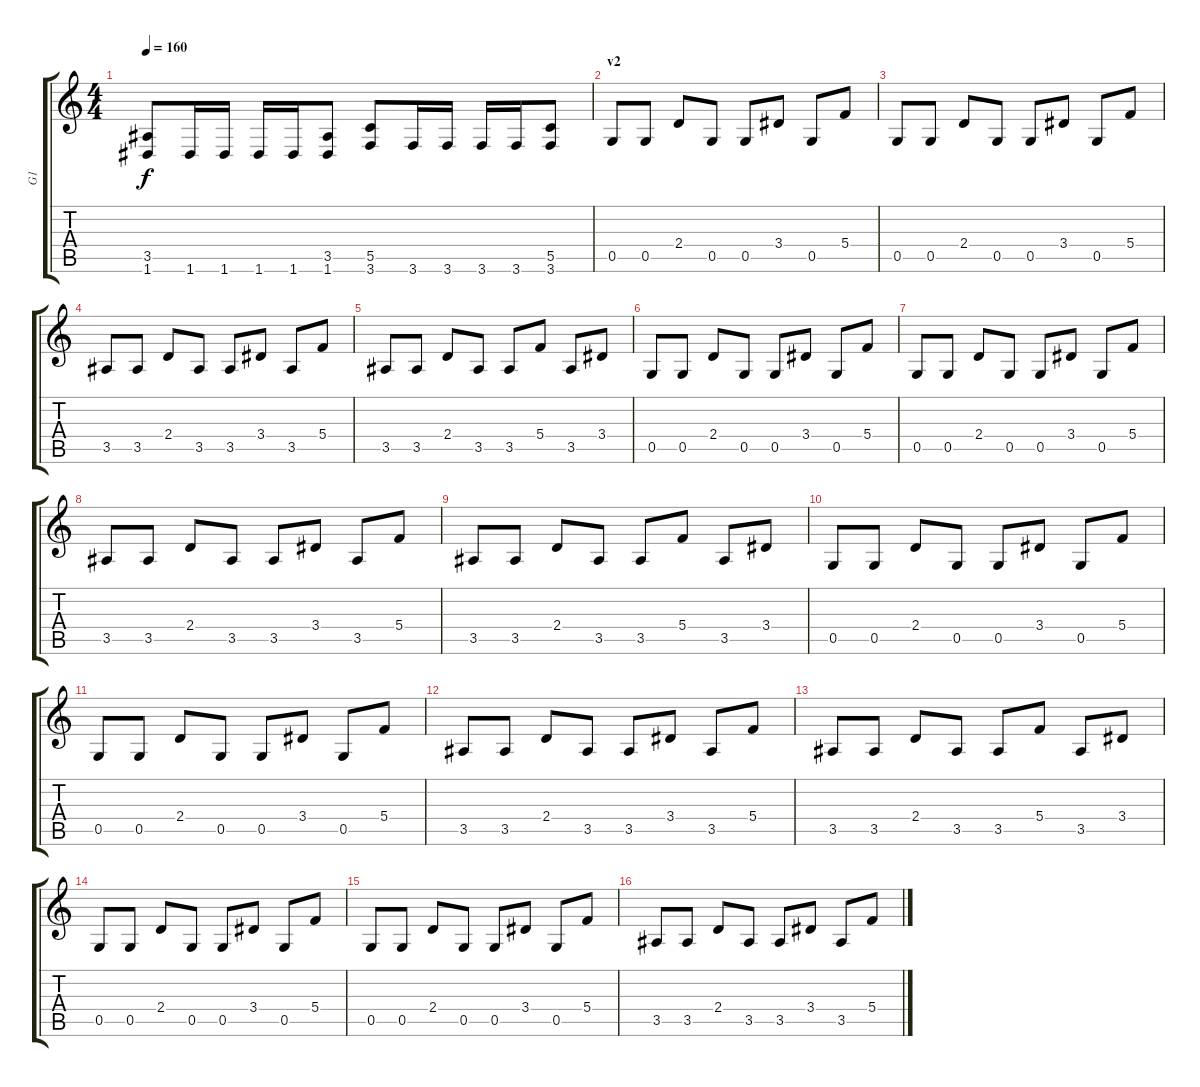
\track ("G1" "G1") {instrument distortionguitar}
\staff {score tabs}
\tuning (D4 A3 F3 C3 G2 D2) {hide}
\ts (4 4)
\tempo 160
\clef g2
\ks c
(3.5 1.6).8{dy f} 1.6.16 1.6.16 1.6.16 1.6.16 (3.5 1.6).8 (5.5 3.6).8 3.6.16 3.6.16 3.6.16 3.6.16 (5.5 3.6).8 |
\section ("" "v2")
0.5.8 0.5.8 2.4.8 0.5.8 0.5.8 3.4.8 0.5.8 5.4.8 |
0.5.8 0.5.8 2.4.8 0.5.8 0.5.8 3.4.8 0.5.8 5.4.8 |
3.5.8 3.5.8 2.4.8 3.5.8 3.5.8 3.4.8 3.5.8 5.4.8 |
3.5.8 3.5.8 2.4.8 3.5.8 3.5.8 5.4.8 3.5.8 3.4.8 |
0.5.8 0.5.8 2.4.8 0.5.8 0.5.8 3.4.8 0.5.8 5.4.8 |
0.5.8 0.5.8 2.4.8 0.5.8 0.5.8 3.4.8 0.5.8 5.4.8 |
3.5.8 3.5.8 2.4.8 3.5.8 3.5.8 3.4.8 3.5.8 5.4.8 |
3.5.8 3.5.8 2.4.8 3.5.8 3.5.8 5.4.8 3.5.8 3.4.8 |
0.5.8 0.5.8 2.4.8 0.5.8 0.5.8 3.4.8 0.5.8 5.4.8 |
0.5.8 0.5.8 2.4.8 0.5.8 0.5.8 3.4.8 0.5.8 5.4.8 |
3.5.8 3.5.8 2.4.8 3.5.8 3.5.8 3.4.8 3.5.8 5.4.8 |
3.5.8 3.5.8 2.4.8 3.5.8 3.5.8 5.4.8 3.5.8 3.4.8 |
0.5.8 0.5.8 2.4.8 0.5.8 0.5.8 3.4.8 0.5.8 5.4.8 |
0.5.8 0.5.8 2.4.8 0.5.8 0.5.8 3.4.8 0.5.8 5.4.8 |
3.5.8 3.5.8 2.4.8 3.5.8 3.5.8 3.4.8 3.5.8 5.4.8
